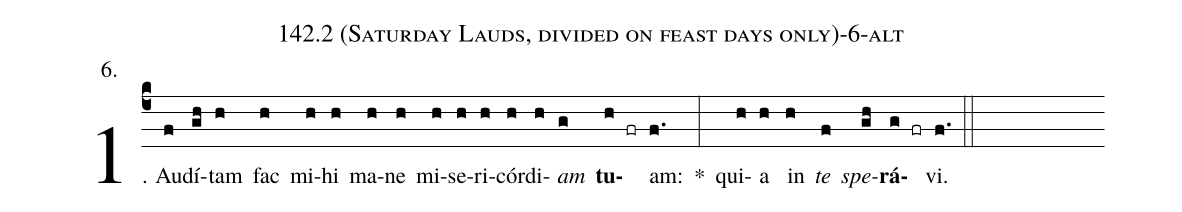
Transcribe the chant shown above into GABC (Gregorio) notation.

name: 142.2 (Saturday Lauds, divided on feast days only)-6-alt;
annotation: 6.;
%%
(c4)1. Au(f)dí(gh)tam(h) fac(h) mi(h)hi(h) ma(h)ne(h) mi(h)se(h)ri(h)cór(h)di(h)<i>am</i>(g) <b>tu</b>(h fr)am:(f.) *(:) qui(h)a(h) in(h) <i>te</i>(f) <i>spe</i>(gh)<b>rá</b>(g fr)vi.(f.) (::)
